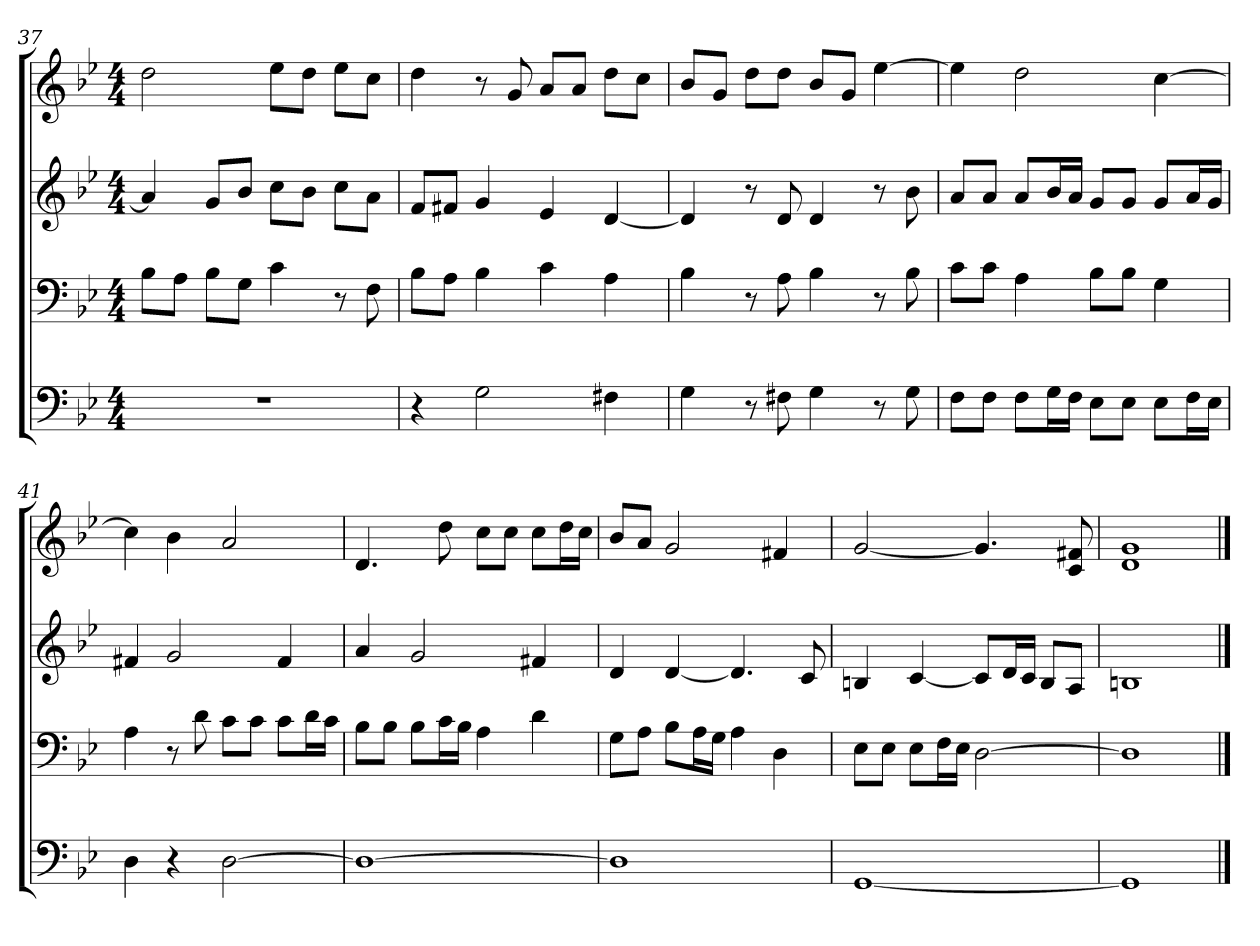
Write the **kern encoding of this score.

**kern	**kern	**kern	**kern
*part4	*part3	*part2	*part1
*staff4	*staff3	*staff2	*staff1
*k[b-e-]	*k[b-e-]	*k[b-e-]	*k[b-e-]
*M4/4	*M4/4	*M4/4	*M4/4
=37	=37	=37	=37
1r	8B-L	4a]	2dd
.	8AJ	.	.
.	8B-L	8gL	.
.	8GJ	8b-J	.
.	4c	8ccL	8ee-L
.	.	8b-J	8ddJ
.	8r	8ccL	8ee-L
.	8F	8aJ	8ccJ
=38	=38	=38	=38
4r	8B-L	8fL	4dd
.	8AJ	8f#XJ	.
2G	4B-	4g	8r
.	.	.	8g
.	4c	4e-	8aL
.	.	.	8aJ
4F#X	4A	[4d	8ddL
.	.	.	8ccJ
=39	=39	=39	=39
4G	4B-	4d]	8b-L
.	.	.	8gJ
8r	8r	8r	8ddL
8F#X	8A	8d	8ddJ
4G	4B-	4d	8b-L
.	.	.	8gJ
8r	8r	8r	[4ee-
8G	8B-	8b-	.
=40	=40	=40	=40
8FL	8cL	8aL	4ee-]
8FJ	8cJ	8aJ	.
8FL	4A	8aL	2dd
16GL	.	16b-L	.
16FJJ	.	16aJJ	.
8E-L	8B-L	8gL	.
8E-J	8B-J	8gJ	.
8E-L	4G	8gL	[4cc
16FL	.	16aL	.
16E-JJ	.	16gJJ	.
=41	=41	=41	=41
4D	4A	4f#X	4cc]
4r	8r	2g	4b-
.	8d	.	.
[2D	8cL	.	2a
.	8cJ	.	.
.	8cL	4f#	.
.	16dL	.	.
.	16cJJ	.	.
=42	=42	=42	=42
1D_	8B-L	4a	4.d
.	8B-J	.	.
.	8B-L	2g	.
.	16cL	.	8dd
.	16B-JJ	.	.
.	4A	.	8ccL
.	.	.	8ccJ
.	4d	4f#X	8ccL
.	.	.	16ddL
.	.	.	16ccJJ
=43	=43	=43	=43
1D]	8GL	4d	8b-L
.	8AJ	.	8aJ
.	8B-L	[4d	2g
.	16AL	.	.
.	16GJJ	.	.
.	4A	4.d]	.
.	4D	.	4f#X
.	.	8c	.
=44	=44	=44	=44
[1GG	8E-L	4Bn	[2g
.	8E-J	.	.
.	8E-L	[4c	.
.	16FL	.	.
.	16E-JJ	.	.
.	[2D	8cL]	4.g]
.	.	16dL	.
.	.	16cJJ	.
.	.	8BL	.
.	.	8AJ	8c 8f#X
=45	=45	=45	=45
1GG]	1D]	1Bn	1d 1g
==	==	==	==
*-	*-	*-	*-
